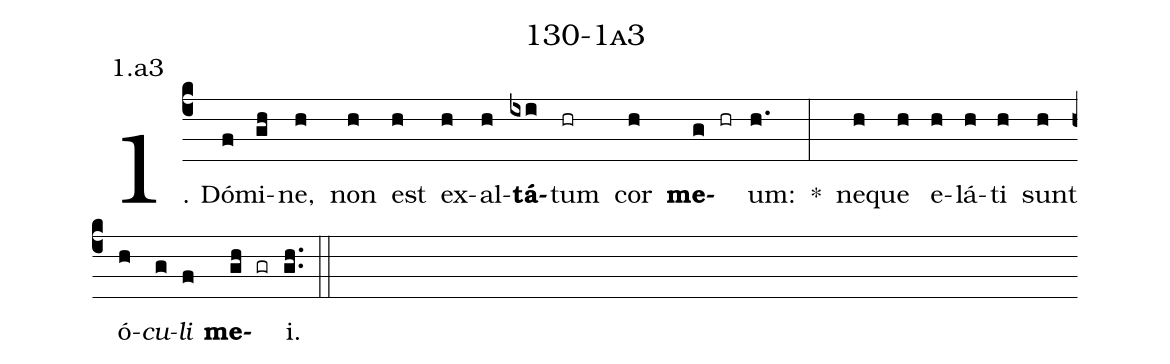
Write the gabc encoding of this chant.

name: 130-1a3;
annotation: 1.a3;
%%
(c4)1. Dó(f)mi(gh)ne,(h) non(h) est(h) ex(h)al(h)<b>tá</b>(ixi)tum(hr) cor(h) <b>me</b>(g hr)um:(h.) *(:) ne(h)que(h) e(h)lá(h)ti(h) sunt(h) ó(h)<i>cu</i>(g)<i>li</i>(f) <b>me</b>(gh gr)i.(gh..) (::)
